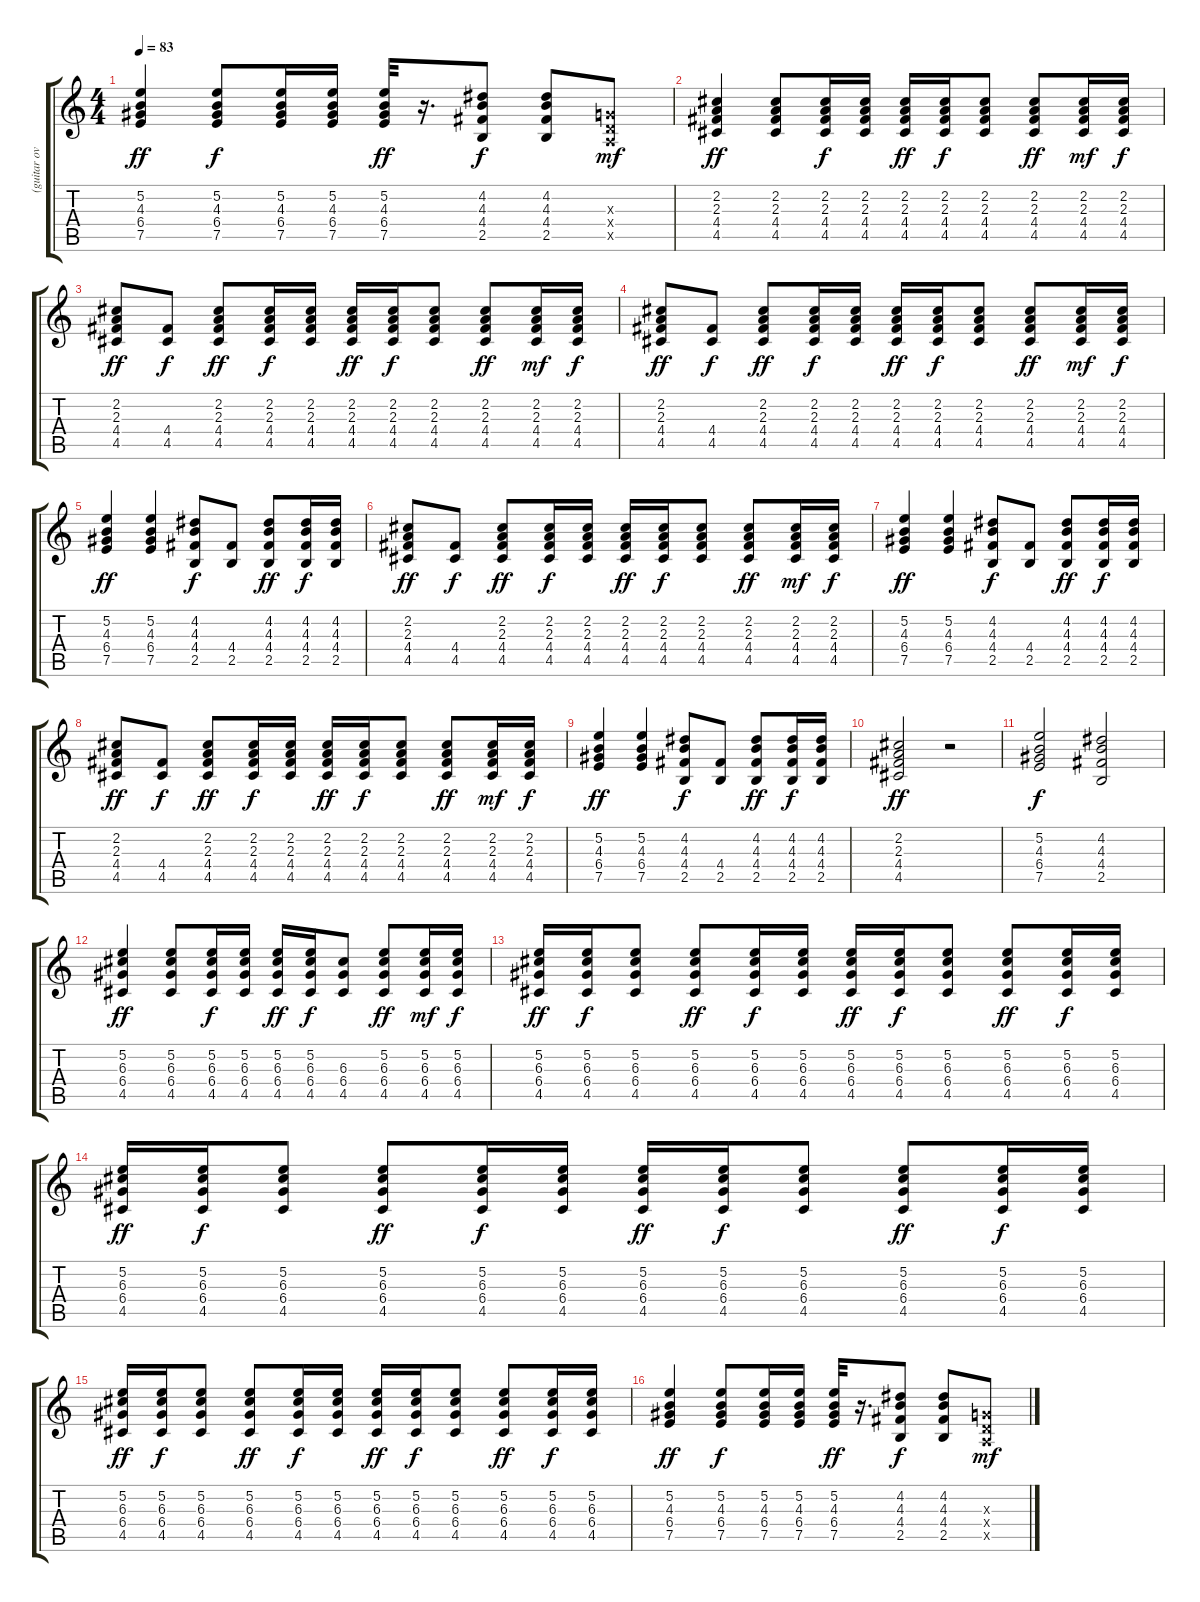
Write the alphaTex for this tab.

\track ("(guitar overdub)" "(guitar ov") {instrument electricguitarclean}
\staff {score tabs}
\tuning (E4 B3 G3 D3 A2 E2) {hide}
\ts (4 4)
\tempo 83
\clef g2
\ks c
(5.2 4.3 6.4 7.5).4{dy ff} (5.2 4.3 6.4 7.5).8{dy f} (5.2 4.3 6.4 7.5).16 (5.2 4.3 6.4 7.5).16 (5.2 4.3 6.4 7.5).32{dy ff} r.16{d} (4.2 4.3 4.4 2.5).8{dy f} (4.2 4.3 4.4 2.5).8 (0.3{x} 0.4{x} 0.5{x}).8{dy mf} |
(2.2 2.3 4.4 4.5).4{dy ff} (2.2 2.3 4.4 4.5).8 (2.2 2.3 4.4 4.5).16{dy f} (2.2 2.3 4.4 4.5).16 (2.2 2.3 4.4 4.5).16{dy ff} (2.2 2.3 4.4 4.5).16{dy f} (2.2 2.3 4.4 4.5).8 (2.2 2.3 4.4 4.5).8{dy ff} (2.2 2.3 4.4 4.5).16{dy mf} (2.2 2.3 4.4 4.5).16{dy f} |
(2.2 2.3 4.4 4.5).8{dy ff} (4.4 4.5).8{dy f} (2.2 2.3 4.4 4.5).8{dy ff} (2.2 2.3 4.4 4.5).16{dy f} (2.2 2.3 4.4 4.5).16 (2.2 2.3 4.4 4.5).16{dy ff} (2.2 2.3 4.4 4.5).16{dy f} (2.2 2.3 4.4 4.5).8 (2.2 2.3 4.4 4.5).8{dy ff} (2.2 2.3 4.4 4.5).16{dy mf} (2.2 2.3 4.4 4.5).16{dy f} |
(2.2 2.3 4.4 4.5).8{dy ff} (4.4 4.5).8{dy f} (2.2 2.3 4.4 4.5).8{dy ff} (2.2 2.3 4.4 4.5).16{dy f} (2.2 2.3 4.4 4.5).16 (2.2 2.3 4.4 4.5).16{dy ff} (2.2 2.3 4.4 4.5).16{dy f} (2.2 2.3 4.4 4.5).8 (2.2 2.3 4.4 4.5).8{dy ff} (2.2 2.3 4.4 4.5).16{dy mf} (2.2 2.3 4.4 4.5).16{dy f} |
(5.2 4.3 6.4 7.5).4{dy ff} (5.2 4.3 6.4 7.5).4 (4.2 4.3 4.4 2.5).8{dy f} (4.4 2.5).8 (4.2 4.3 4.4 2.5).8{dy ff} (4.2 4.3 4.4 2.5).16{dy f} (4.2 4.3 4.4 2.5).16 |
(2.2 2.3 4.4 4.5).8{dy ff} (4.4 4.5).8{dy f} (2.2 2.3 4.4 4.5).8{dy ff} (2.2 2.3 4.4 4.5).16{dy f} (2.2 2.3 4.4 4.5).16 (2.2 2.3 4.4 4.5).16{dy ff} (2.2 2.3 4.4 4.5).16{dy f} (2.2 2.3 4.4 4.5).8 (2.2 2.3 4.4 4.5).8{dy ff} (2.2 2.3 4.4 4.5).16{dy mf} (2.2 2.3 4.4 4.5).16{dy f} |
(5.2 4.3 6.4 7.5).4{dy ff} (5.2 4.3 6.4 7.5).4 (4.2 4.3 4.4 2.5).8{dy f} (4.4 2.5).8 (4.2 4.3 4.4 2.5).8{dy ff} (4.2 4.3 4.4 2.5).16{dy f} (4.2 4.3 4.4 2.5).16 |
(2.2 2.3 4.4 4.5).8{dy ff} (4.4 4.5).8{dy f} (2.2 2.3 4.4 4.5).8{dy ff} (2.2 2.3 4.4 4.5).16{dy f} (2.2 2.3 4.4 4.5).16 (2.2 2.3 4.4 4.5).16{dy ff} (2.2 2.3 4.4 4.5).16{dy f} (2.2 2.3 4.4 4.5).8 (2.2 2.3 4.4 4.5).8{dy ff} (2.2 2.3 4.4 4.5).16{dy mf} (2.2 2.3 4.4 4.5).16{dy f} |
(5.2 4.3 6.4 7.5).4{dy ff} (5.2 4.3 6.4 7.5).4 (4.2 4.3 4.4 2.5).8{dy f} (4.4 2.5).8 (4.2 4.3 4.4 2.5).8{dy ff} (4.2 4.3 4.4 2.5).16{dy f} (4.2 4.3 4.4 2.5).16 |
(2.2 2.3 4.4 4.5).2{dy ff} r.2 |
(5.2 4.3 6.4 7.5).2{dy f} (4.2 4.3 4.4 2.5).2 |
(5.2 6.3 6.4 4.5).4{dy ff} (5.2 6.3 6.4 4.5).8 (5.2 6.3 6.4 4.5).16{dy f} (5.2 6.3 6.4 4.5).16 (5.2 6.3 6.4 4.5).16{dy ff} (5.2 6.3 6.4 4.5).16{dy f} (6.3 6.4 4.5).8 (5.2 6.3 6.4 4.5).8{dy ff} (5.2 6.3 6.4 4.5).16{dy mf} (5.2 6.3 6.4 4.5).16{dy f} |
(5.2 6.3 6.4 4.5).16{dy ff} (5.2 6.3 6.4 4.5).16{dy f} (5.2 6.3 6.4 4.5).8 (5.2 6.3 6.4 4.5).8{dy ff} (5.2 6.3 6.4 4.5).16{dy f} (5.2 6.3 6.4 4.5).16 (5.2 6.3 6.4 4.5).16{dy ff} (5.2 6.3 6.4 4.5).16{dy f} (5.2 6.3 6.4 4.5).8 (5.2 6.3 6.4 4.5).8{dy ff} (5.2 6.3 6.4 4.5).16{dy f} (5.2 6.3 6.4 4.5).16 |
(5.2 6.3 6.4 4.5).16{dy ff} (5.2 6.3 6.4 4.5).16{dy f} (5.2 6.3 6.4 4.5).8 (5.2 6.3 6.4 4.5).8{dy ff} (5.2 6.3 6.4 4.5).16{dy f} (5.2 6.3 6.4 4.5).16 (5.2 6.3 6.4 4.5).16{dy ff} (5.2 6.3 6.4 4.5).16{dy f} (5.2 6.3 6.4 4.5).8 (5.2 6.3 6.4 4.5).8{dy ff} (5.2 6.3 6.4 4.5).16{dy f} (5.2 6.3 6.4 4.5).16 |
(5.2 6.3 6.4 4.5).16{dy ff} (5.2 6.3 6.4 4.5).16{dy f} (5.2 6.3 6.4 4.5).8 (5.2 6.3 6.4 4.5).8{dy ff} (5.2 6.3 6.4 4.5).16{dy f} (5.2 6.3 6.4 4.5).16 (5.2 6.3 6.4 4.5).16{dy ff} (5.2 6.3 6.4 4.5).16{dy f} (5.2 6.3 6.4 4.5).8 (5.2 6.3 6.4 4.5).8{dy ff} (5.2 6.3 6.4 4.5).16{dy f} (5.2 6.3 6.4 4.5).16 |
(5.2 4.3 6.4 7.5).4{dy ff} (5.2 4.3 6.4 7.5).8{dy f} (5.2 4.3 6.4 7.5).16 (5.2 4.3 6.4 7.5).16 (5.2 4.3 6.4 7.5).32{dy ff} r.16{d} (4.2 4.3 4.4 2.5).8{dy f} (4.2 4.3 4.4 2.5).8 (0.3{x} 0.4{x} 0.5{x}).8{dy mf}
